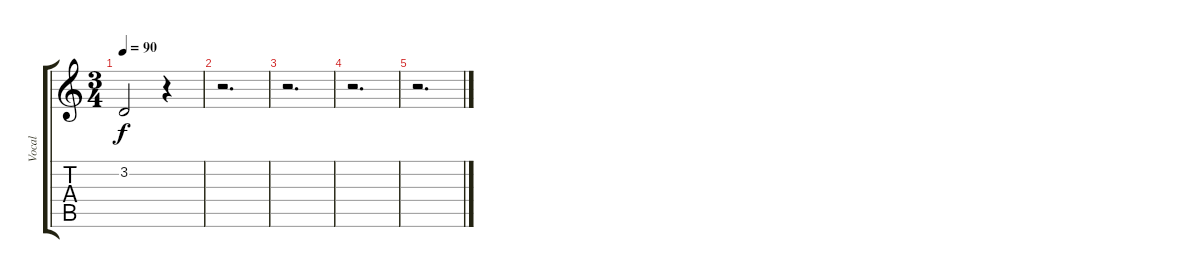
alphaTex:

\track ("Vocal" "Vocal") {instrument acousticgrandpiano}
\staff {score tabs}
\tuning (E4 B3 G3 D3 A2 E2) {hide}
\ts (3 4)
\tempo 90
\clef g2
\ks c
3.2{t}.2{dy f} r.4 |
r.2{d} |
r.2{d} |
r.2{d} |
r.2{d}
